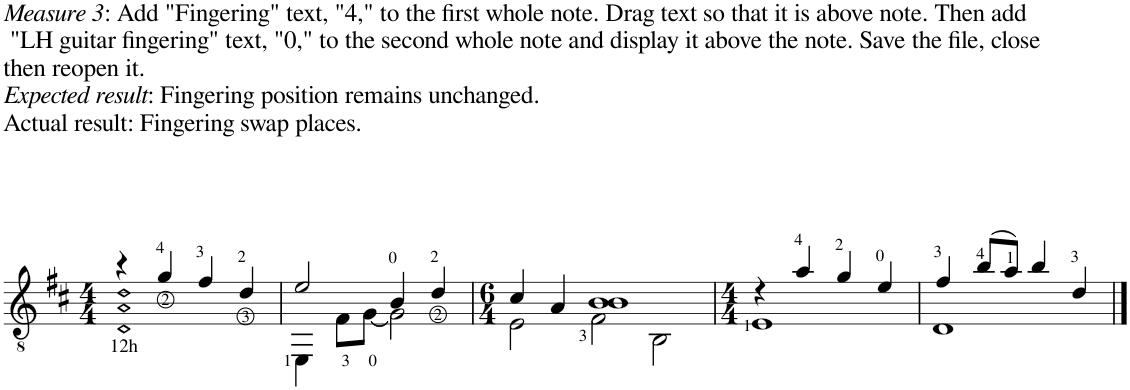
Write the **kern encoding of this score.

**kern
*part1
*staff1
*I"Classical Guitar
*I'Guit.
*clefGv2
*k[f#c#]
*M4/4
=1
*^
!LO:TX:a:i:t=Measure 3	!
!LO:TX:a:t=&colon; Add "Fingering" text, "4," to the first whole note. Drag text so that it is above note. Then add	!
!LO:TX:a:t="LH guitar fingering" text, "0," to the second whole note and display it above the note. Save the file, close	!
!LO:TX:a:t=then reopen it.	!
!LO:TX:a:i:t=Expected result	!
!LO:TX:a:t=&colon; Fingering position remains unchanged.	!
!LO:TX:a:t=Actual result&colon; Fingering swap places.	!
!LO:TX:b:t=12h	!
4r	1D 1A 1d
4g/	.
4f#/	.
4d/	.
=2	=2
2e/	4EE\
.	8F#<\L
.	[8G<\J
4B/	2G\]
4d/	.
=3	=3
*M6/4	*
4c#/	2E\
4A/	.
1B 1B	2F#\
.	2BB\
=4	=4
*M4/4	*
4r	1E
4a/	.
4g/	.
4e/	.
=5	=5
4f#/	1D
(8b/L	.
8a/J)	.
4b/	.
4d/	.
*v	*v
==
*-
